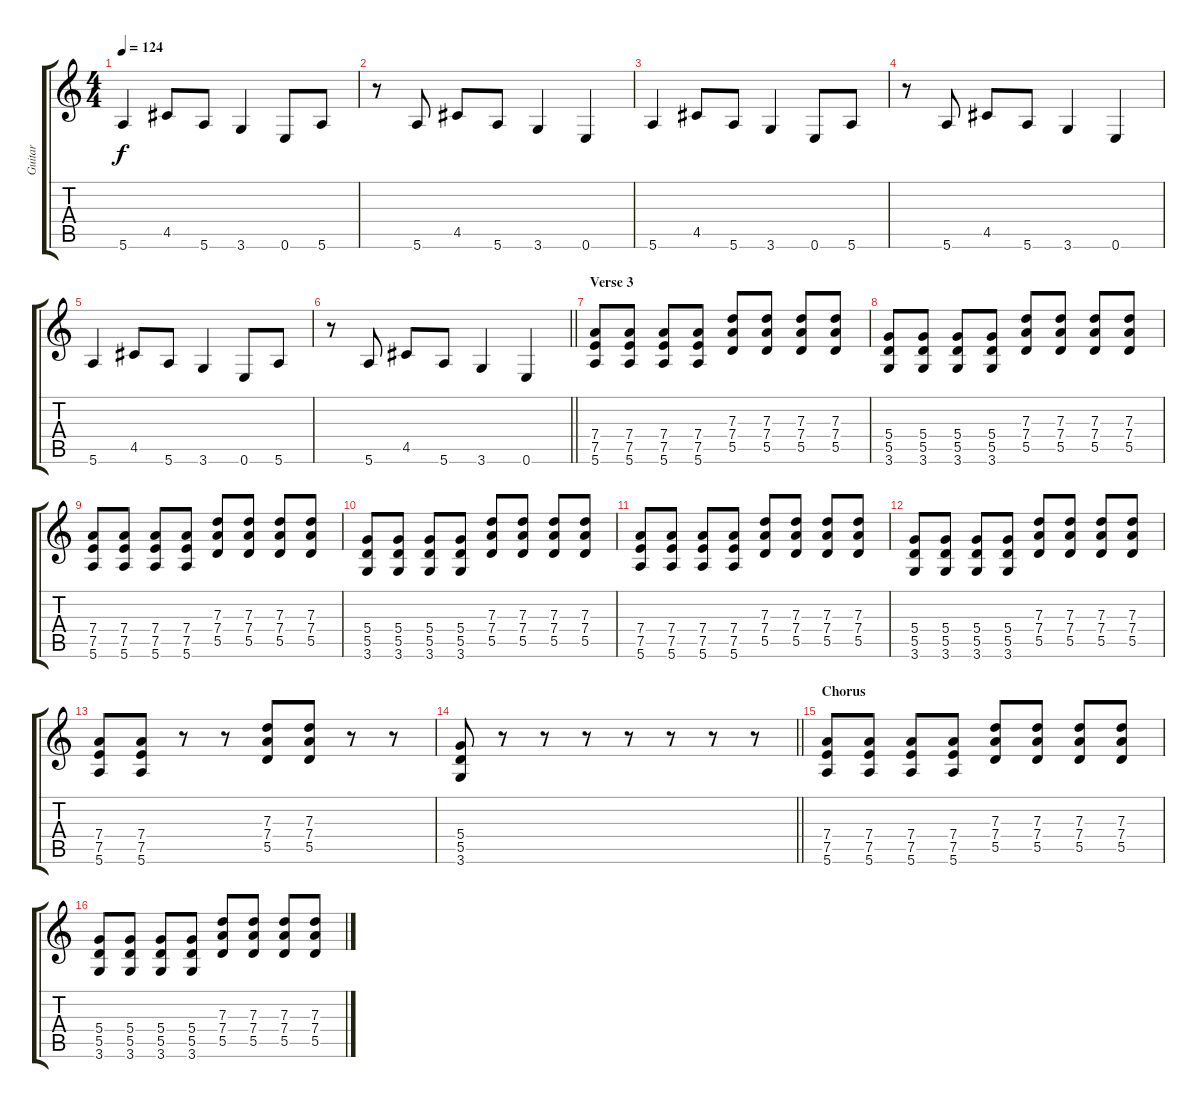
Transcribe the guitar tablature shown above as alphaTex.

\track ("Guitar" "Guitar") {instrument electricguitarclean}
\staff {score tabs}
\tuning (E4 B3 G3 D3 A2 E2) {hide}
\ts (4 4)
\tempo 124
\clef g2
\ks c
5.6.4{dy f} 4.5.8 5.6.8 3.6.4 0.6.8 5.6.8 |
r.8 5.6.8 4.5.8 5.6.8 3.6.4 0.6.4 |
5.6.4 4.5.8 5.6.8 3.6.4 0.6.8 5.6.8 |
r.8 5.6.8 4.5.8 5.6.8 3.6.4 0.6.4 |
5.6.4 4.5.8 5.6.8 3.6.4 0.6.8 5.6.8 |
\barLineRight lightlight
r.8 5.6.8 4.5.8 5.6.8 3.6.4 0.6.4 |
\section ("" "Verse 3")
(7.4 7.5 5.6).8 (7.4 7.5 5.6).8 (7.4 7.5 5.6).8 (7.4 7.5 5.6).8 (7.3 7.4 5.5).8 (7.3 7.4 5.5).8 (7.3 7.4 5.5).8 (7.3 7.4 5.5).8 |
(5.4 5.5 3.6).8 (5.4 5.5 3.6).8 (5.4 5.5 3.6).8 (5.4 5.5 3.6).8 (7.3 7.4 5.5).8 (7.3 7.4 5.5).8 (7.3 7.4 5.5).8 (7.3 7.4 5.5).8 |
(7.4 7.5 5.6).8 (7.4 7.5 5.6).8 (7.4 7.5 5.6).8 (7.4 7.5 5.6).8 (7.3 7.4 5.5).8 (7.3 7.4 5.5).8 (7.3 7.4 5.5).8 (7.3 7.4 5.5).8 |
(5.4 5.5 3.6).8 (5.4 5.5 3.6).8 (5.4 5.5 3.6).8 (5.4 5.5 3.6).8 (7.3 7.4 5.5).8 (7.3 7.4 5.5).8 (7.3 7.4 5.5).8 (7.3 7.4 5.5).8 |
(7.4 7.5 5.6).8 (7.4 7.5 5.6).8 (7.4 7.5 5.6).8 (7.4 7.5 5.6).8 (7.3 7.4 5.5).8 (7.3 7.4 5.5).8 (7.3 7.4 5.5).8 (7.3 7.4 5.5).8 |
(5.4 5.5 3.6).8 (5.4 5.5 3.6).8 (5.4 5.5 3.6).8 (5.4 5.5 3.6).8 (7.3 7.4 5.5).8 (7.3 7.4 5.5).8 (7.3 7.4 5.5).8 (7.3 7.4 5.5).8 |
(7.4 7.5 5.6).8 (7.4 7.5 5.6).8 r.8 r.8 (7.3 7.4 5.5).8 (7.3 7.4 5.5).8 r.8 r.8 |
\barLineRight lightlight
(5.4 5.5 3.6).8 r.8 r.8 r.8 r.8 r.8 r.8 r.8 |
\section ("" "Chorus")
(7.4 7.5 5.6).8 (7.4 7.5 5.6).8 (7.4 7.5 5.6).8 (7.4 7.5 5.6).8 (7.3 7.4 5.5).8 (7.3 7.4 5.5).8 (7.3 7.4 5.5).8 (7.3 7.4 5.5).8 |
(5.4 5.5 3.6).8 (5.4 5.5 3.6).8 (5.4 5.5 3.6).8 (5.4 5.5 3.6).8 (7.3 7.4 5.5).8 (7.3 7.4 5.5).8 (7.3 7.4 5.5).8 (7.3 7.4 5.5).8
